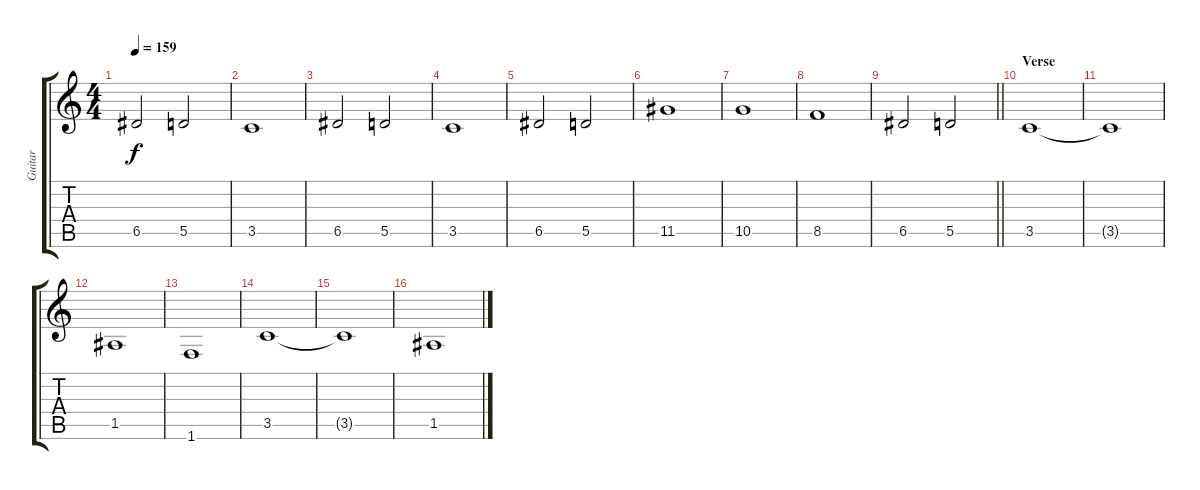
\track ("Guitar" "Guitar") {instrument distortionguitar}
\staff {score tabs}
\tuning (E4 B3 G3 D3 A2 E2) {hide}
\ts (4 4)
\tempo 159
\clef g2
\ks c
6.5.2{dy f} 5.5.2 |
3.5.1 |
6.5.2 5.5.2 |
3.5.1 |
6.5.2 5.5.2 |
11.5.1 |
10.5.1 |
8.5.1 |
\barLineRight lightlight
6.5.2 5.5.2 |
\section ("" "Verse")
3.5.1 |
3.5{t}.1 |
1.5.1 |
1.6.1 |
3.5.1 |
3.5{t}.1 |
1.5.1
